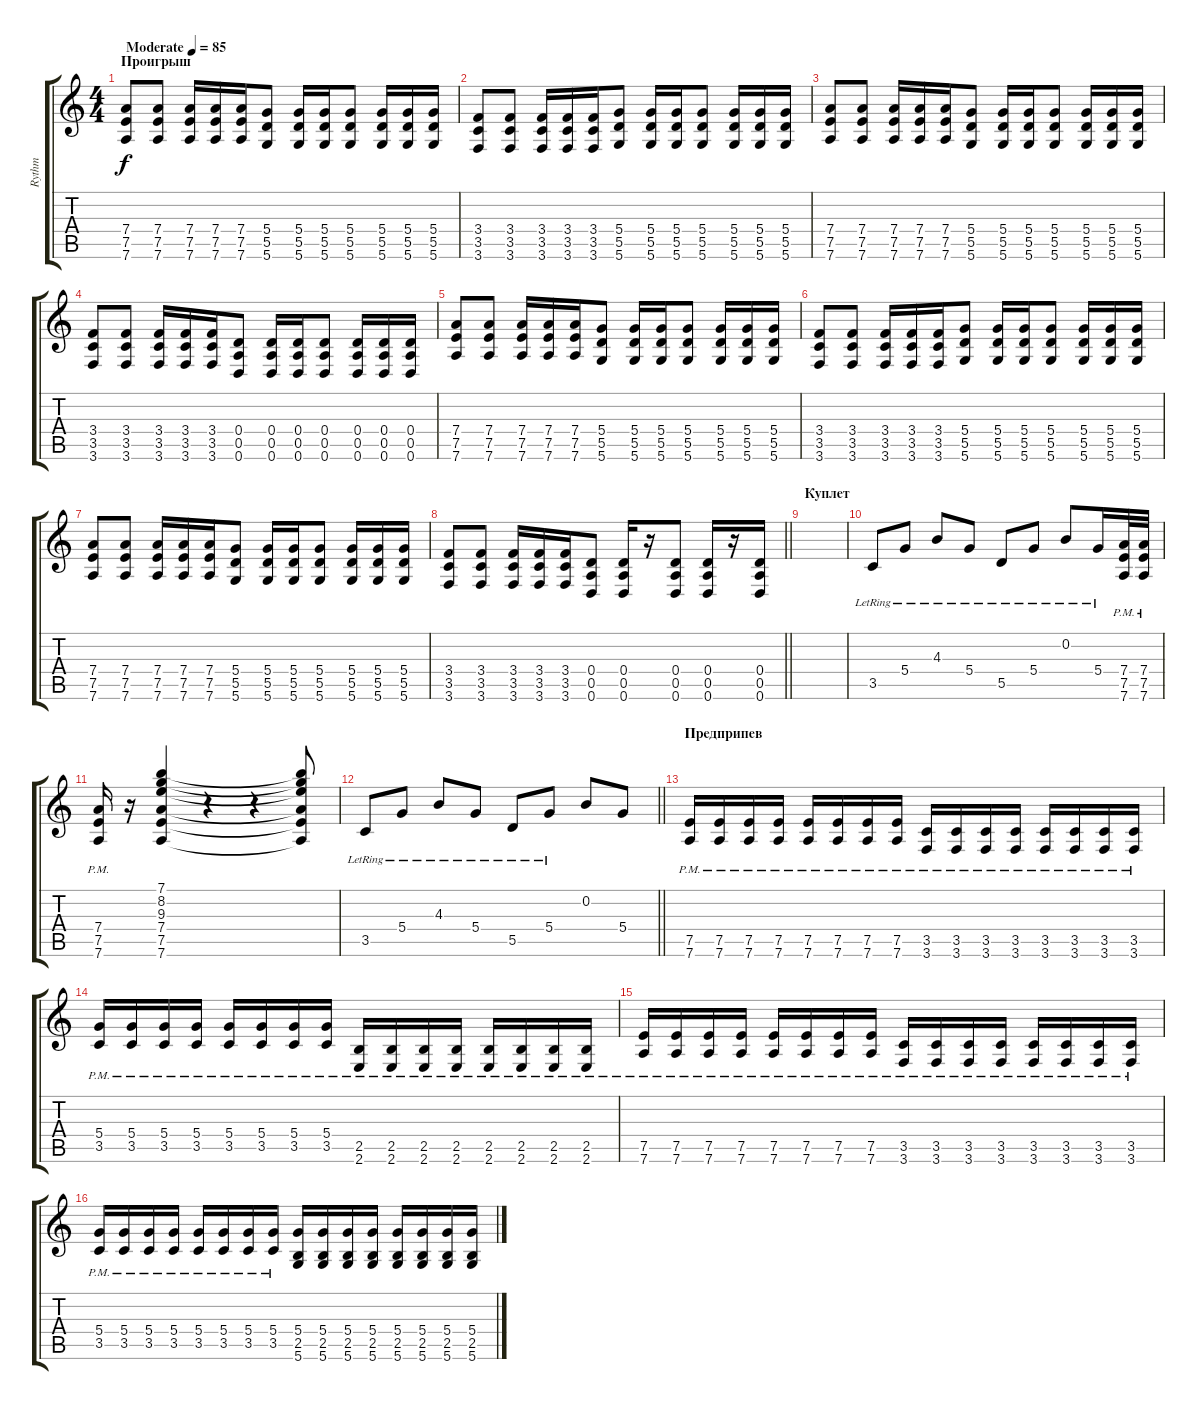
\track ("Rythm" "Rythm") {instrument distortionguitar}
\staff {score tabs}
\tuning (E4 B3 G3 D3 A2 D2) {hide}
\ts (4 4)
\section ("" "Проигрыш")
\tempo (85 "Moderate")
\clef g2
\ks c
(7.4 7.5 7.6).8{dy f instrument distortionguitar} (7.4 7.5 7.6).8 (7.4 7.5 7.6).16 (7.4 7.5 7.6).16 (7.4 7.5 7.6).16 (5.4 5.5 5.6).8 (5.4 5.5 5.6).16 (5.4 5.5 5.6).16 (5.4 5.5 5.6).8 (5.4 5.5 5.6).16 (5.4 5.5 5.6).16 (5.4 5.5 5.6).16 |
(3.4 3.5 3.6).8 (3.4 3.5 3.6).8 (3.4 3.5 3.6).16 (3.4 3.5 3.6).16 (3.4 3.5 3.6).16 (5.4 5.5 5.6).8 (5.4 5.5 5.6).16 (5.4 5.5 5.6).16 (5.4 5.5 5.6).8 (5.4 5.5 5.6).16 (5.4 5.5 5.6).16 (5.4 5.5 5.6).16 |
(7.4 7.5 7.6).8 (7.4 7.5 7.6).8 (7.4 7.5 7.6).16 (7.4 7.5 7.6).16 (7.4 7.5 7.6).16 (5.4 5.5 5.6).8 (5.4 5.5 5.6).16 (5.4 5.5 5.6).16 (5.4 5.5 5.6).8 (5.4 5.5 5.6).16 (5.4 5.5 5.6).16 (5.4 5.5 5.6).16 |
(3.4 3.5 3.6).8 (3.4 3.5 3.6).8 (3.4 3.5 3.6).16 (3.4 3.5 3.6).16 (3.4 3.5 3.6).16 (0.4 0.5 0.6).8 (0.4 0.5 0.6).16 (0.4 0.5 0.6).16 (0.4 0.5 0.6).8 (0.4 0.5 0.6).16 (0.4 0.5 0.6).16 (0.4 0.5 0.6).16 |
(7.4 7.5 7.6).8 (7.4 7.5 7.6).8 (7.4 7.5 7.6).16 (7.4 7.5 7.6).16 (7.4 7.5 7.6).16 (5.4 5.5 5.6).8 (5.4 5.5 5.6).16 (5.4 5.5 5.6).16 (5.4 5.5 5.6).8 (5.4 5.5 5.6).16 (5.4 5.5 5.6).16 (5.4 5.5 5.6).16 |
(3.4 3.5 3.6).8 (3.4 3.5 3.6).8 (3.4 3.5 3.6).16 (3.4 3.5 3.6).16 (3.4 3.5 3.6).16 (5.4 5.5 5.6).8 (5.4 5.5 5.6).16 (5.4 5.5 5.6).16 (5.4 5.5 5.6).8 (5.4 5.5 5.6).16 (5.4 5.5 5.6).16 (5.4 5.5 5.6).16 |
(7.4 7.5 7.6).8 (7.4 7.5 7.6).8 (7.4 7.5 7.6).16 (7.4 7.5 7.6).16 (7.4 7.5 7.6).16 (5.4 5.5 5.6).8 (5.4 5.5 5.6).16 (5.4 5.5 5.6).16 (5.4 5.5 5.6).8 (5.4 5.5 5.6).16 (5.4 5.5 5.6).16 (5.4 5.5 5.6).16 |
\barLineRight lightlight
(3.4 3.5 3.6).8 (3.4 3.5 3.6).8 (3.4 3.5 3.6).16 (3.4 3.5 3.6).16 (3.4 3.5 3.6).16 (0.4 0.5 0.6).8 (0.4 0.5 0.6).16 r.16 (0.4 0.5 0.6).8 (0.4 0.5 0.6).16 r.16 (0.4 0.5 0.6).16 |
\section ("" "Куплет")
|
3.5{lr}.8 5.4{lr}.8 4.3{lr}.8 5.4{lr}.8 5.5{lr}.8 5.4{lr}.8 0.2{lr}.8 5.4{lr}.16 (7.4{pm} 7.5{pm} 7.6{pm}).32 (7.4{pm} 7.5{pm} 7.6{pm}).32 |
(7.4{pm} 7.5{pm} 7.6{pm}).16 r.16 (7.1 8.2 9.3 7.4 7.5 7.6).4 r.4 r.4 (7.1{t} 8.2{t} 9.3{t} 7.4{t} 7.5{t} 7.6{t}).8 |
\barLineRight lightlight
3.5{lr}.8 5.4{lr}.8 4.3{lr}.8 5.4{lr}.8 5.5{lr}.8 5.4{lr}.8 0.2.8 5.4.8 |
\section ("" "Предприпев")
(7.5{pm} 7.6{pm}).16 (7.5{pm} 7.6{pm}).16 (7.5{pm} 7.6{pm}).16 (7.5{pm} 7.6{pm}).16 (7.5{pm} 7.6{pm}).16 (7.5{pm} 7.6{pm}).16 (7.5{pm} 7.6{pm}).16 (7.5{pm} 7.6{pm}).16 (3.5{pm} 3.6{pm}).16 (3.5{pm} 3.6{pm}).16 (3.5{pm} 3.6{pm}).16 (3.5{pm} 3.6{pm}).16 (3.5{pm} 3.6{pm}).16 (3.5{pm} 3.6{pm}).16 (3.5{pm} 3.6{pm}).16 (3.5{pm} 3.6{pm}).16 |
(5.4{pm} 3.5{pm}).16 (5.4{pm} 3.5{pm}).16 (5.4{pm} 3.5{pm}).16 (5.4{pm} 3.5{pm}).16 (5.4{pm} 3.5{pm}).16 (5.4{pm} 3.5{pm}).16 (5.4{pm} 3.5{pm}).16 (5.4{pm} 3.5{pm}).16 (2.5{pm} 2.6{pm}).16 (2.5{pm} 2.6{pm}).16 (2.5{pm} 2.6{pm}).16 (2.5{pm} 2.6{pm}).16 (2.5{pm} 2.6{pm}).16 (2.5{pm} 2.6{pm}).16 (2.5{pm} 2.6{pm}).16 (2.5{pm} 2.6{pm}).16 |
(7.5{pm} 7.6{pm}).16 (7.5{pm} 7.6{pm}).16 (7.5{pm} 7.6{pm}).16 (7.5{pm} 7.6{pm}).16 (7.5{pm} 7.6{pm}).16 (7.5{pm} 7.6{pm}).16 (7.5{pm} 7.6{pm}).16 (7.5{pm} 7.6{pm}).16 (3.5{pm} 3.6{pm}).16 (3.5{pm} 3.6{pm}).16 (3.5{pm} 3.6{pm}).16 (3.5{pm} 3.6{pm}).16 (3.5{pm} 3.6{pm}).16 (3.5{pm} 3.6{pm}).16 (3.5{pm} 3.6{pm}).16 (3.5{pm} 3.6{pm}).16 |
(5.4{pm} 3.5{pm}).16 (5.4{pm} 3.5{pm}).16 (5.4{pm} 3.5{pm}).16 (5.4{pm} 3.5{pm}).16 (5.4{pm} 3.5{pm}).16 (5.4{pm} 3.5{pm}).16 (5.4{pm} 3.5{pm}).16 (5.4{pm} 3.5{pm}).16 (5.4 2.5 5.6).16 (5.4 2.5 5.6).16 (5.4 2.5 5.6).16 (5.4 2.5 5.6).16 (5.4 2.5 5.6).16 (5.4 2.5 5.6).16 (5.4 2.5 5.6).16 (5.4 2.5 5.6).16
